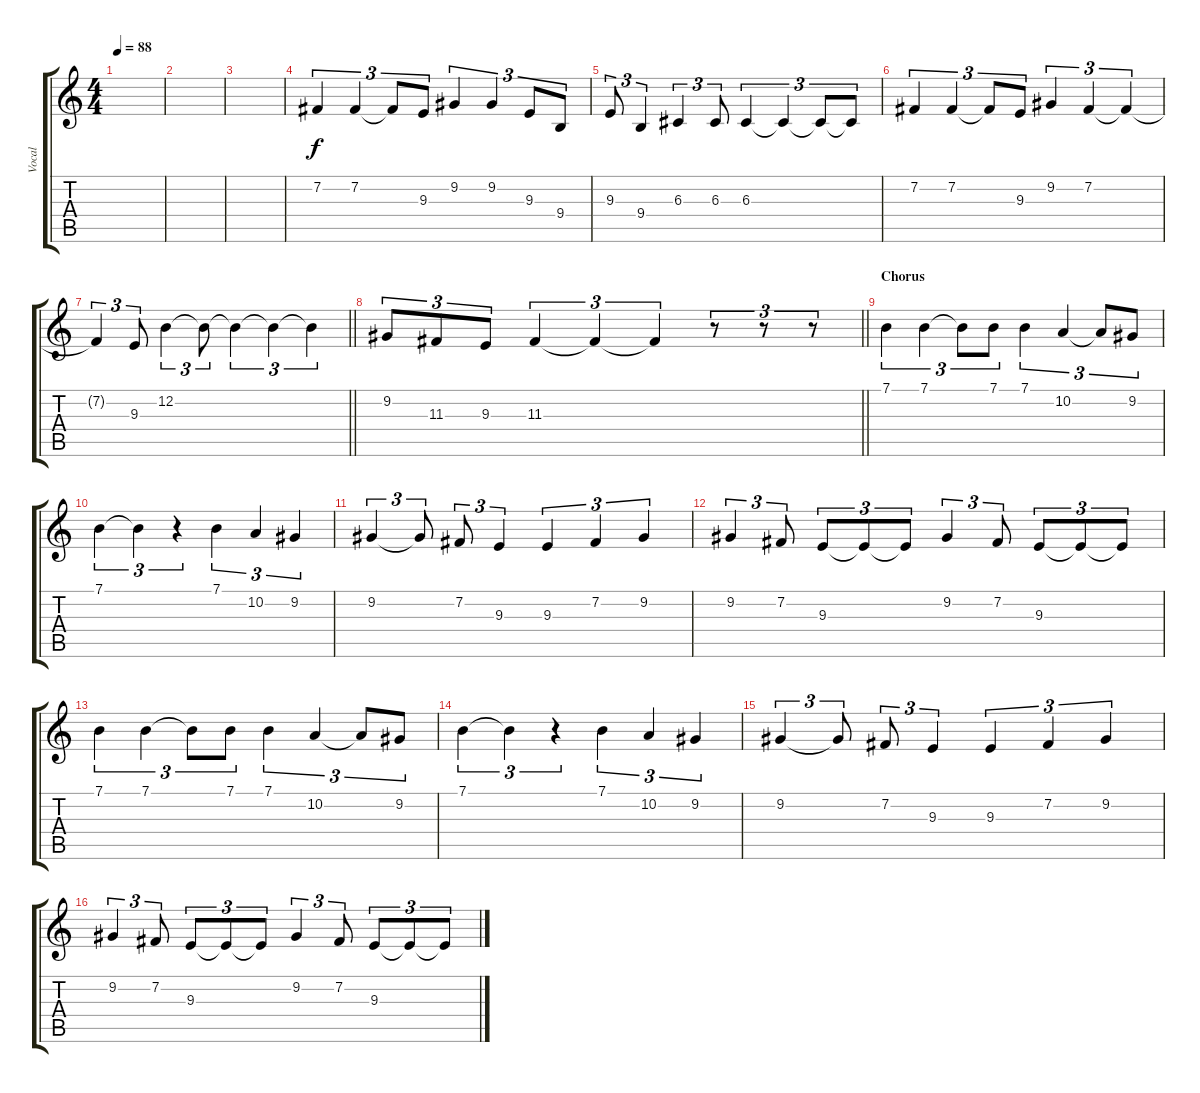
\track ("Vocal" "Vocal") {instrument clarinet}
\staff {score tabs}
\tuning (E4 B3 G3 D3 A2 E2) {hide}
\ts (4 4)
\tempo 88
\clef g2
\ks c
|
|
|
7.2.4{tu (3 2)} 7.2.4{tu (3 2)} 7.2{t}.8{tu (3 2)} 9.3.8{tu (3 2)} 9.2.4{tu (3 2)} 9.2.4{tu (3 2)} 9.3.8{tu (3 2)} 9.4.8{tu (3 2)} |
9.3.8{tu (3 2)} 9.4.4{tu (3 2)} 6.3.4{tu (3 2)} 6.3.8{tu (3 2)} 6.3.4{tu (3 2)} 6.3{t}.4{tu (3 2)} 6.3{t}.8{tu (3 2)} 6.3{t}.8{tu (3 2)} |
7.2.4{tu (3 2)} 7.2.4{tu (3 2)} 7.2{t}.8{tu (3 2)} 9.3.8{tu (3 2)} 9.2.4{tu (3 2)} 7.2.4{tu (3 2)} 7.2{t}.4{tu (3 2)} |
\barLineRight lightlight
7.2{t}.4{tu (3 2)} 9.3.8{tu (3 2)} 12.2.4{tu (3 2)} 12.2{t}.8{tu (3 2)} 12.2{t}.4{tu (3 2)} 12.2{t}.4{tu (3 2)} 12.2{t}.4{tu (3 2)} |
\barLineRight lightlight
9.2.8{tu (3 2)} 11.3.8{tu (3 2)} 9.3.8{tu (3 2)} 11.3.4{tu (3 2)} 11.3{t}.4{tu (3 2)} 11.3{t}.4{tu (3 2)} r.8{tu (3 2)} r.8{tu (3 2)} r.8{tu (3 2)} |
\section ("" "Chorus")
7.1.4{tu (3 2)} 7.1.4{tu (3 2)} 7.1{t}.8{tu (3 2)} 7.1.8{tu (3 2)} 7.1.4{tu (3 2)} 10.2.4{tu (3 2)} 10.2{t}.8{tu (3 2)} 9.2.8{tu (3 2)} |
7.1.4{tu (3 2)} 7.1{t}.4{tu (3 2)} r.4{tu (3 2)} 7.1.4{tu (3 2)} 10.2.4{tu (3 2)} 9.2.4{tu (3 2)} |
9.2.4{tu (3 2)} 9.2{t}.8{tu (3 2)} 7.2.8{tu (3 2)} 9.3.4{tu (3 2)} 9.3.4{tu (3 2)} 7.2.4{tu (3 2)} 9.2.4{tu (3 2)} |
9.2.4{tu (3 2)} 7.2.8{tu (3 2)} 9.3.8{tu (3 2)} 9.3{t}.8{tu (3 2)} 9.3{t}.8{tu (3 2)} 9.2.4{tu (3 2)} 7.2.8{tu (3 2)} 9.3.8{tu (3 2)} 9.3{t}.8{tu (3 2)} 9.3{t}.8{tu (3 2)} |
7.1.4{tu (3 2)} 7.1.4{tu (3 2)} 7.1{t}.8{tu (3 2)} 7.1.8{tu (3 2)} 7.1.4{tu (3 2)} 10.2.4{tu (3 2)} 10.2{t}.8{tu (3 2)} 9.2.8{tu (3 2)} |
7.1.4{tu (3 2)} 7.1{t}.4{tu (3 2)} r.4{tu (3 2)} 7.1.4{tu (3 2)} 10.2.4{tu (3 2)} 9.2.4{tu (3 2)} |
9.2.4{tu (3 2)} 9.2{t}.8{tu (3 2)} 7.2.8{tu (3 2)} 9.3.4{tu (3 2)} 9.3.4{tu (3 2)} 7.2.4{tu (3 2)} 9.2.4{tu (3 2)} |
9.2.4{tu (3 2)} 7.2.8{tu (3 2)} 9.3.8{tu (3 2)} 9.3{t}.8{tu (3 2)} 9.3{t}.8{tu (3 2)} 9.2.4{tu (3 2)} 7.2.8{tu (3 2)} 9.3.8{tu (3 2)} 9.3{t}.8{tu (3 2)} 9.3{t}.8{tu (3 2)}
